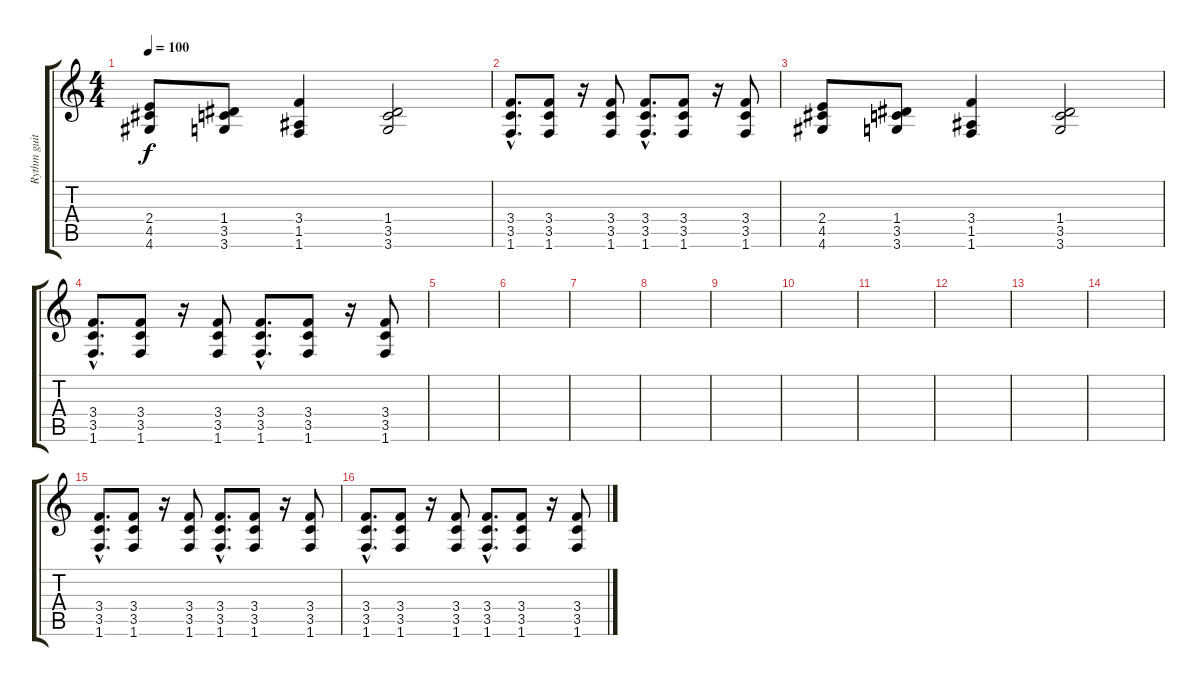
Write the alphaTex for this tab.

\track ("Rythm guitar" "Rythm guit") {instrument overdrivenguitar}
\staff {score tabs}
\tuning (E4 B3 G3 D3 A2 E2) {hide}
\ts (4 4)
\tempo 100
\clef g2
\ks c
(2.4 4.5 4.6).8{dy f} (1.4 3.5 3.6).8 (3.4 1.5 1.6).4 (1.4 3.5 3.6).2 |
(3.4{hac} 3.5{hac} 1.6{hac}).8{d} (3.4 3.5 1.6).8 r.16 (3.4 3.5 1.6).8 (3.4{hac} 3.5{hac} 1.6{hac}).8{d} (3.4 3.5 1.6).8 r.16 (3.4 3.5 1.6).8 |
(2.4 4.5 4.6).8 (1.4 3.5 3.6).8 (3.4 1.5 1.6).4 (1.4 3.5 3.6).2 |
(3.4{hac} 3.5{hac} 1.6{hac}).8{d} (3.4 3.5 1.6).8 r.16 (3.4 3.5 1.6).8 (3.4{hac} 3.5{hac} 1.6{hac}).8{d} (3.4 3.5 1.6).8 r.16 (3.4 3.5 1.6).8 |
|
|
|
|
|
|
|
|
|
|
(3.4{hac} 3.5{hac} 1.6{hac}).8{d volume 13} (3.4 3.5 1.6).8 r.16 (3.4 3.5 1.6).8 (3.4{hac} 3.5{hac} 1.6{hac}).8{d} (3.4 3.5 1.6).8 r.16 (3.4 3.5 1.6).8 |
(3.4{hac} 3.5{hac} 1.6{hac}).8{d} (3.4 3.5 1.6).8 r.16 (3.4 3.5 1.6).8 (3.4{hac} 3.5{hac} 1.6{hac}).8{d} (3.4 3.5 1.6).8 r.16 (3.4 3.5 1.6).8
